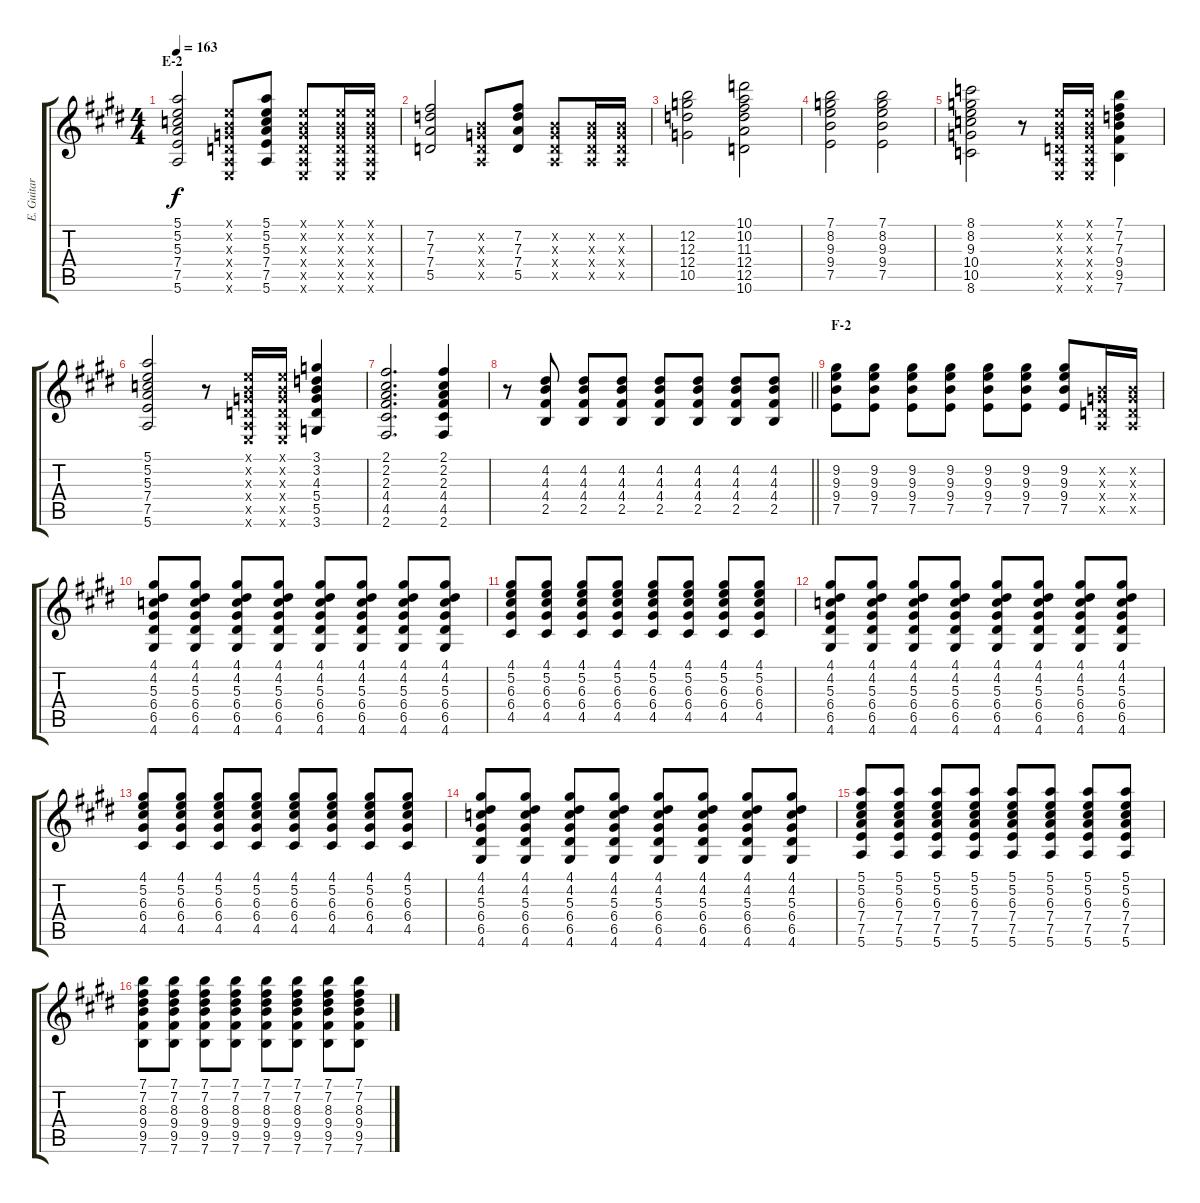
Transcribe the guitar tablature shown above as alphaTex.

\track ("E. Guitar II" "E. Guitar ") {instrument overdrivenguitar}
\staff {score tabs}
\tuning (E4 B3 G3 D3 A2 E2) {hide}
\ts (4 4)
\section ("" "E-2")
\tempo 163
\clef g2
\ks e
(5.1 5.2 5.3 7.4 7.5 5.6).2{dy f} (0.1{x} 0.2{x} 0.3{x} 0.4{x} 0.5{x} 0.6{x}).8 (5.1 5.2 5.3 7.4 7.5 5.6).8 (0.1{x} 0.2{x} 0.3{x} 0.4{x} 0.5{x} 0.6{x}).8 (0.1{x} 0.2{x} 0.3{x} 0.4{x} 0.5{x} 0.6{x}).16 (0.1{x} 0.2{x} 0.3{x} 0.4{x} 0.5{x} 0.6{x}).16 |
(7.2 7.3 7.4 5.5).2 (0.2{x} 0.3{x} 0.4{x} 0.5{x}).8 (7.2 7.3 7.4 5.5).8 (0.2{x} 0.3{x} 0.4{x} 0.5{x}).8 (0.2{x} 0.3{x} 0.4{x} 0.5{x}).16 (0.2{x} 0.3{x} 0.4{x} 0.5{x}).16 |
(12.2 12.3 12.4 10.5).2 (10.1 10.2 11.3 12.4 12.5 10.6).2 |
(7.1 8.2 9.3 9.4 7.5).2 (7.1 8.2 9.3 9.4 7.5).2 |
(8.1 8.2 9.3 10.4 10.5 8.6).2 r.8 (0.1{x} 0.2{x} 0.3{x} 0.4{x} 0.5{x} 0.6{x}).16 (0.1{x} 0.2{x} 0.3{x} 0.4{x} 0.5{x} 0.6{x}).16 (7.1 7.2 7.3 9.4 9.5 7.6).4 |
(5.1 5.2 5.3 7.4 7.5 5.6).2 r.8 (0.1{x} 0.2{x} 0.3{x} 0.4{x} 0.5{x} 0.6{x}).16 (0.1{x} 0.2{x} 0.3{x} 0.4{x} 0.5{x} 0.6{x}).16 (3.1 3.2 4.3 5.4 5.5 3.6).4 |
(2.1 2.2 2.3 4.4 4.5 2.6).2{d} (2.1 2.2 2.3 4.4 4.5 2.6).4 |
\barLineRight lightlight
r.8 (4.2 4.3 4.4 2.5).8 (4.2 4.3 4.4 2.5).8 (4.2 4.3 4.4 2.5).8 (4.2 4.3 4.4 2.5).8 (4.2 4.3 4.4 2.5).8 (4.2 4.3 4.4 2.5).8 (4.2 4.3 4.4 2.5).8 |
\section ("" "F-2")
(9.2 9.3 9.4 7.5).8 (9.2 9.3 9.4 7.5).8 (9.2 9.3 9.4 7.5).8 (9.2 9.3 9.4 7.5).8 (9.2 9.3 9.4 7.5).8 (9.2 9.3 9.4 7.5).8 (9.2 9.3 9.4 7.5).8 (0.2{x} 0.3{x} 0.4{x} 0.5{x}).16 (0.2{x} 0.3{x} 0.4{x} 0.5{x}).16 |
(4.1 4.2 5.3 6.4 6.5 4.6).8 (4.1 4.2 5.3 6.4 6.5 4.6).8 (4.1 4.2 5.3 6.4 6.5 4.6).8 (4.1 4.2 5.3 6.4 6.5 4.6).8 (4.1 4.2 5.3 6.4 6.5 4.6).8 (4.1 4.2 5.3 6.4 6.5 4.6).8 (4.1 4.2 5.3 6.4 6.5 4.6).8 (4.1 4.2 5.3 6.4 6.5 4.6).8 |
(4.1 5.2 6.3 6.4 4.5).8 (4.1 5.2 6.3 6.4 4.5).8 (4.1 5.2 6.3 6.4 4.5).8 (4.1 5.2 6.3 6.4 4.5).8 (4.1 5.2 6.3 6.4 4.5).8 (4.1 5.2 6.3 6.4 4.5).8 (4.1 5.2 6.3 6.4 4.5).8 (4.1 5.2 6.3 6.4 4.5).8 |
(4.1 4.2 5.3 6.4 6.5 4.6).8 (4.1 4.2 5.3 6.4 6.5 4.6).8 (4.1 4.2 5.3 6.4 6.5 4.6).8 (4.1 4.2 5.3 6.4 6.5 4.6).8 (4.1 4.2 5.3 6.4 6.5 4.6).8 (4.1 4.2 5.3 6.4 6.5 4.6).8 (4.1 4.2 5.3 6.4 6.5 4.6).8 (4.1 4.2 5.3 6.4 6.5 4.6).8 |
(4.1 5.2 6.3 6.4 4.5).8 (4.1 5.2 6.3 6.4 4.5).8 (4.1 5.2 6.3 6.4 4.5).8 (4.1 5.2 6.3 6.4 4.5).8 (4.1 5.2 6.3 6.4 4.5).8 (4.1 5.2 6.3 6.4 4.5).8 (4.1 5.2 6.3 6.4 4.5).8 (4.1 5.2 6.3 6.4 4.5).8 |
(4.1 4.2 5.3 6.4 6.5 4.6).8 (4.1 4.2 5.3 6.4 6.5 4.6).8 (4.1 4.2 5.3 6.4 6.5 4.6).8 (4.1 4.2 5.3 6.4 6.5 4.6).8 (4.1 4.2 5.3 6.4 6.5 4.6).8 (4.1 4.2 5.3 6.4 6.5 4.6).8 (4.1 4.2 5.3 6.4 6.5 4.6).8 (4.1 4.2 5.3 6.4 6.5 4.6).8 |
(5.1 5.2 6.3 7.4 7.5 5.6).8 (5.1 5.2 6.3 7.4 7.5 5.6).8 (5.1 5.2 6.3 7.4 7.5 5.6).8 (5.1 5.2 6.3 7.4 7.5 5.6).8 (5.1 5.2 6.3 7.4 7.5 5.6).8 (5.1 5.2 6.3 7.4 7.5 5.6).8 (5.1 5.2 6.3 7.4 7.5 5.6).8 (5.1 5.2 6.3 7.4 7.5 5.6).8 |
(7.1 7.2 8.3 9.4 9.5 7.6).8 (7.1 7.2 8.3 9.4 9.5 7.6).8 (7.1 7.2 8.3 9.4 9.5 7.6).8 (7.1 7.2 8.3 9.4 9.5 7.6).8 (7.1 7.2 8.3 9.4 9.5 7.6).8 (7.1 7.2 8.3 9.4 9.5 7.6).8 (7.1 7.2 8.3 9.4 9.5 7.6).8 (7.1 7.2 8.3 9.4 9.5 7.6).8
